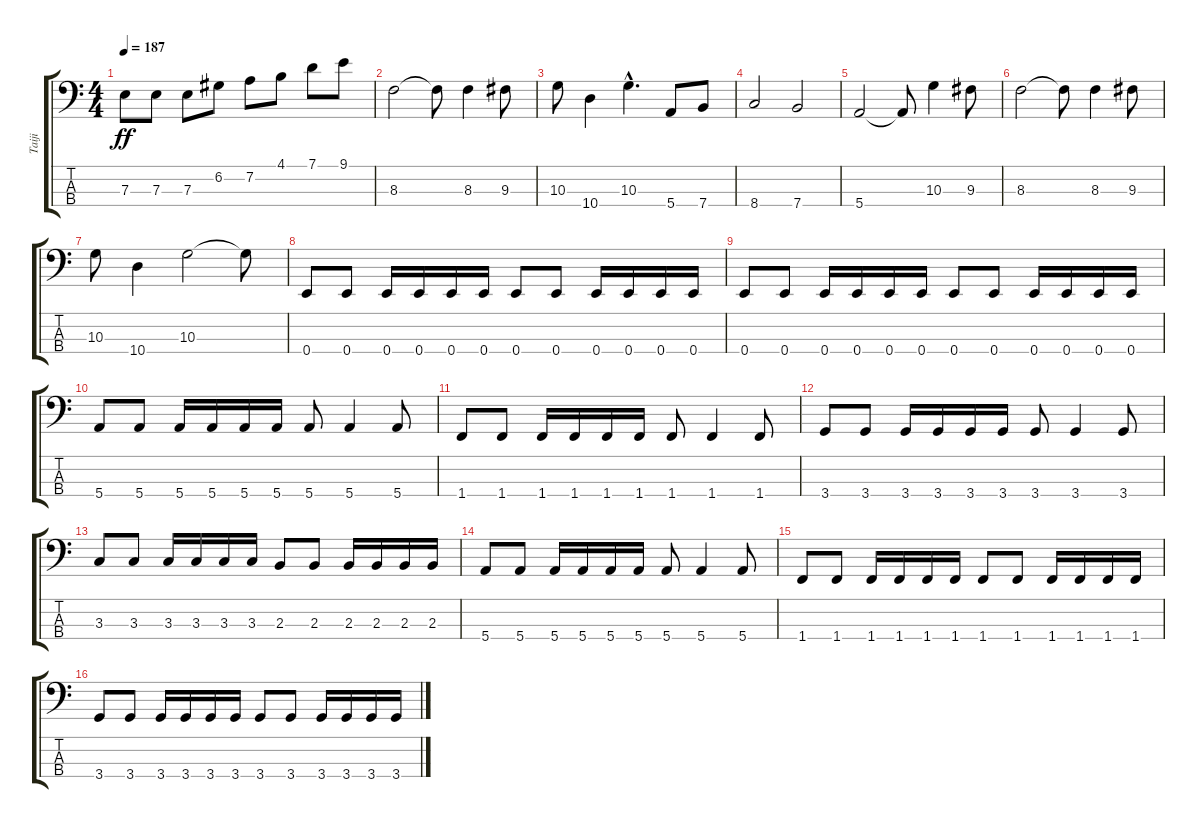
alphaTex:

\track ("Taiji" "Taiji") {instrument electricbasspick}
\staff {score tabs}
\tuning (G2 D2 A1 E1) {hide}
\ts (4 4)
\tempo 187
\clef f4
\ks c
7.3.8{dy ff} 7.3.8 7.3.8 6.2.8 7.2.8 4.1.8 7.1.8 9.1.8 |
8.3.2 8.3{t}.8 8.3.4 9.3.8 |
10.3.8 10.4.4 10.3{hac}.4{d} 5.4.8 7.4.8 |
8.4.2 7.4.2 |
5.4.2 5.4{t}.8 10.3.4 9.3.8 |
8.3.2 8.3{t}.8 8.3.4 9.3.8 |
10.3.8 10.4.4 10.3.2 10.3{t}.8 |
0.4.8 0.4.8 0.4.16 0.4.16 0.4.16 0.4.16 0.4.8 0.4.8 0.4.16 0.4.16 0.4.16 0.4.16 |
0.4.8 0.4.8 0.4.16 0.4.16 0.4.16 0.4.16 0.4.8 0.4.8 0.4.16 0.4.16 0.4.16 0.4.16 |
5.4.8 5.4.8 5.4.16 5.4.16 5.4.16 5.4.16 5.4.8 5.4.4 5.4.8 |
1.4.8 1.4.8 1.4.16 1.4.16 1.4.16 1.4.16 1.4.8 1.4.4 1.4.8 |
3.4.8 3.4.8 3.4.16 3.4.16 3.4.16 3.4.16 3.4.8 3.4.4 3.4.8 |
3.3.8 3.3.8 3.3.16 3.3.16 3.3.16 3.3.16 2.3.8 2.3.8 2.3.16 2.3.16 2.3.16 2.3.16 |
5.4.8 5.4.8 5.4.16 5.4.16 5.4.16 5.4.16 5.4.8 5.4.4 5.4.8 |
1.4.8 1.4.8 1.4.16 1.4.16 1.4.16 1.4.16 1.4.8 1.4.8 1.4.16 1.4.16 1.4.16 1.4.16 |
3.4.8 3.4.8 3.4.16 3.4.16 3.4.16 3.4.16 3.4.8 3.4.8 3.4.16 3.4.16 3.4.16 3.4.16
